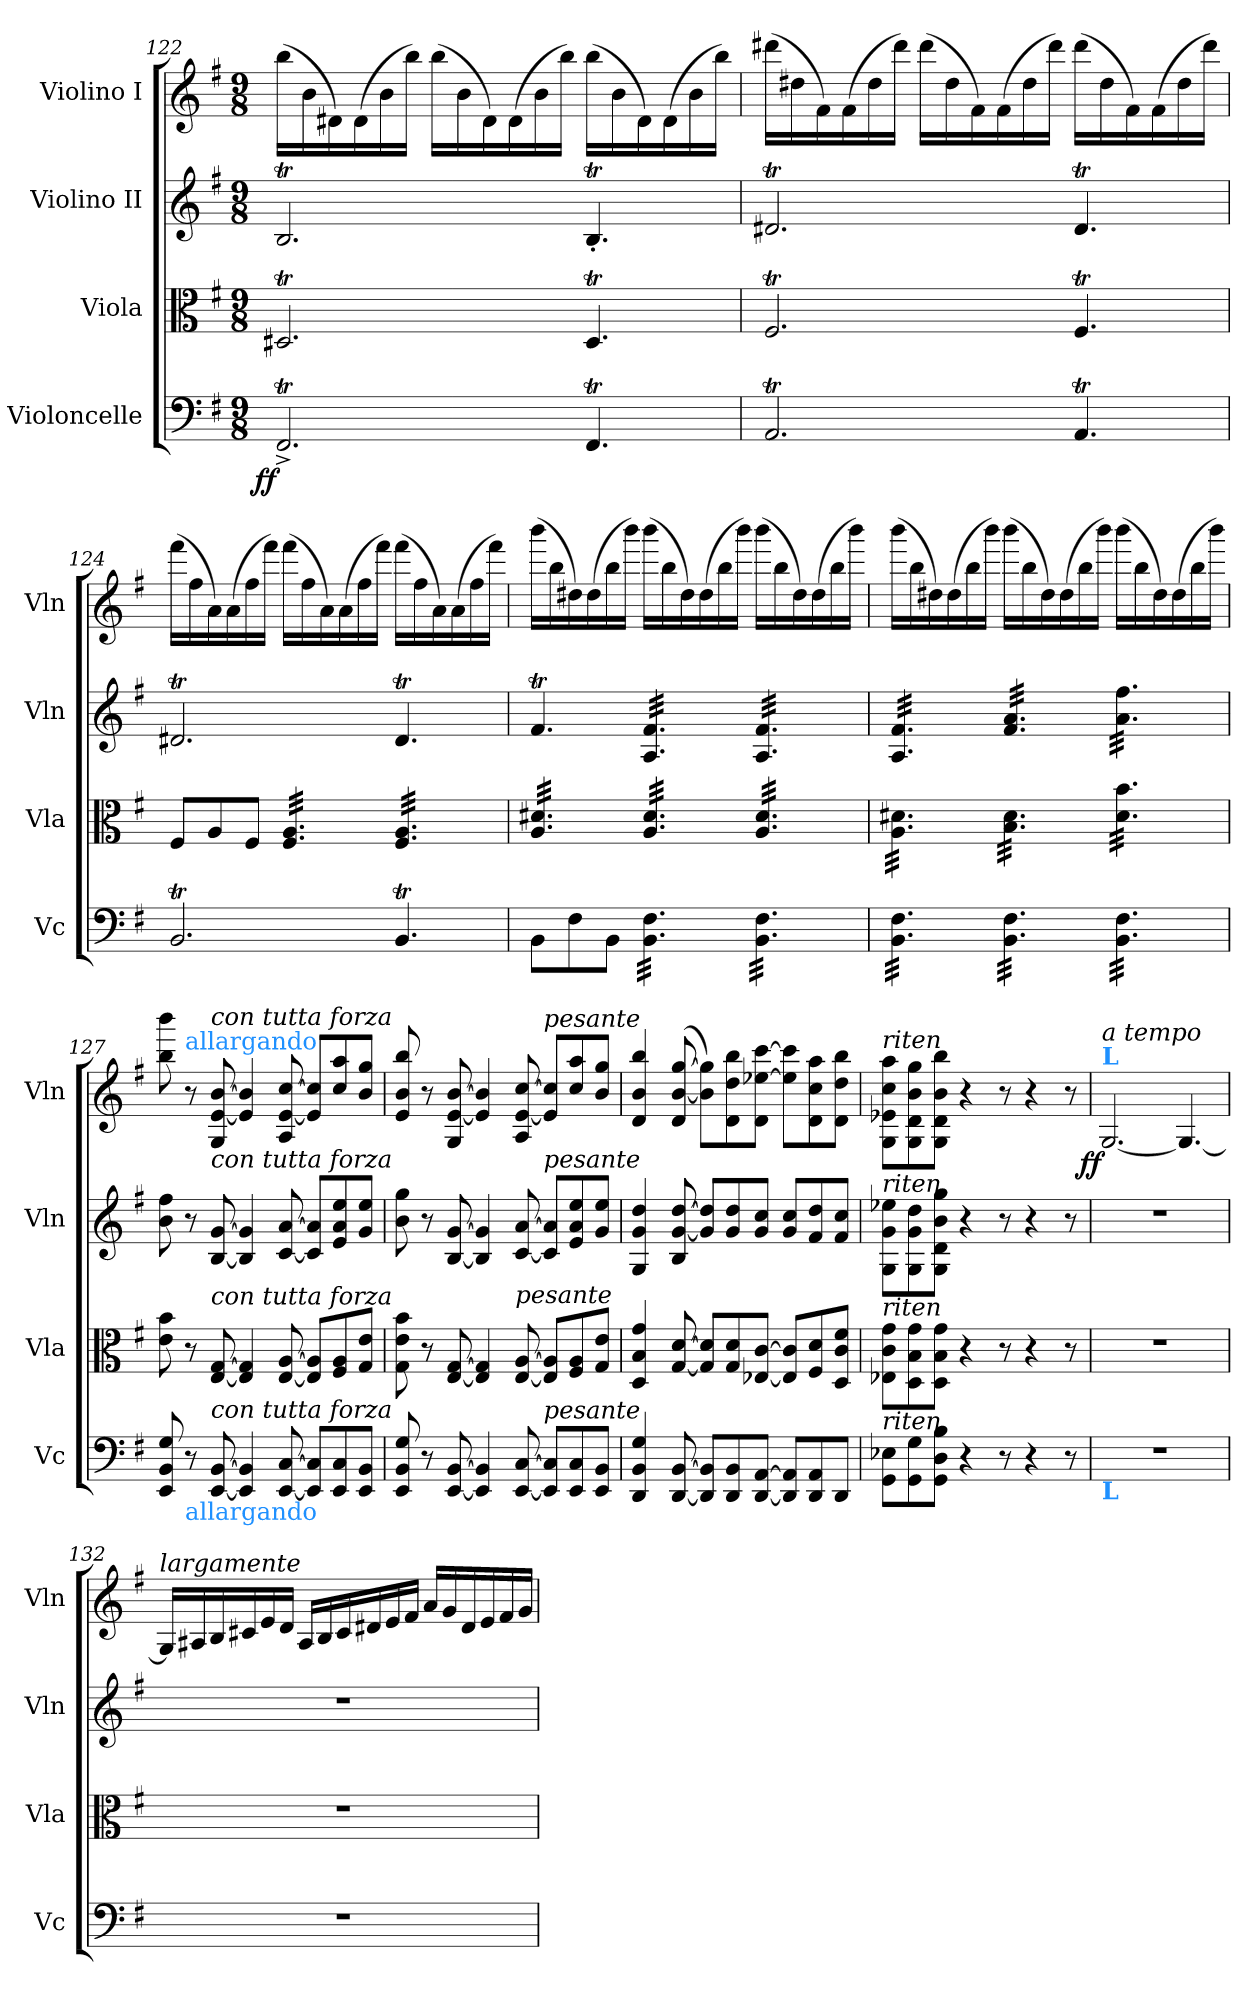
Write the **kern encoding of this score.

**kern	**dynam	**kern	**kern	**kern	**dynam
*part4	*part4	*part3	*part2	*part1	*part1
*staff4	*staff4	*staff3	*staff2	*staff1	*staff1
*I"Violoncelle	*	*I"Viola	*I"Violino II	*I"Violino I	*
*I'Vc	*	*I'Vla	*I'Vln	*I'Vln	*
*clefF4	*	*clefC3	*clefG2	*clefG2	*
*k[f#]	*	*k[f#]	*k[f#]	*k[f#]	*
*M9/8	*	*M9/8	*M9/8	*M9/8	*
=122	=122	=122	=122	=122	=122
!	!LO:DY:rj	!	!	!	!
2.FF#t^/	ff	2.D#Xt/	2.Bt/	(16bb\LL	.
.	.	.	.	16b\	.
.	.	.	.	16d#X\)	.
.	.	.	.	(16d#\	.
.	.	.	.	16b\	.
.	.	.	.	16bb\JJ)	.
.	.	.	.	(16bb\LL	.
.	.	.	.	16b\	.
.	.	.	.	16d#\)	.
.	.	.	.	(16d#\	.
.	.	.	.	16b\	.
.	.	.	.	16bb\JJ)	.
4.FF#t/	.	4.D#t/	4.Bt'/	(16bb\LL	.
.	.	.	.	16b\	.
.	.	.	.	16d#\)	.
.	.	.	.	(16d#\	.
.	.	.	.	16b\	.
.	.	.	.	16bb\JJ)	.
=123	=123	=123	=123	=123	=123
2.AAT/	.	2.F#t/	2.d#Xt/	(16ddd#X\LL	.
.	.	.	.	16dd#X\	.
.	.	.	.	16f#\)	.
.	.	.	.	(16f#\	.
.	.	.	.	16dd#\	.
.	.	.	.	16ddd#\JJ)	.
.	.	.	.	(16ddd#\LL	.
.	.	.	.	16dd#\	.
.	.	.	.	16f#\)	.
.	.	.	.	(16f#\	.
.	.	.	.	16dd#\	.
.	.	.	.	16ddd#\JJ)	.
4.AAT/	.	4.F#t/	4.d#t/	(16ddd#\LL	.
.	.	.	.	16dd#\	.
.	.	.	.	16f#\)	.
.	.	.	.	(16f#\	.
.	.	.	.	16dd#\	.
.	.	.	.	16ddd#\JJ)	.
=124	=124	=124	=124	=124	=124
2.BBt/	.	8F#/L	2.d#Xt/	(16fff#\LL	.
.	.	.	.	16ff#\	.
.	.	8A/	.	16a\)	.
.	.	.	.	(16a\	.
.	.	8F#/J	.	16ff#\	.
.	.	.	.	16fff#\JJ)	.
*	*	*tremolo	*	*	*
.	.	32F#/ 32A/LLL	.	(16fff#\LL	.
.	.	32F#/ 32A/	.	.	.
.	.	32F#/ 32A/	.	16ff#\	.
.	.	32F#/ 32A/	.	.	.
.	.	32F#/ 32A/	.	16a\)	.
.	.	32F#/ 32A/	.	.	.
.	.	32F#/ 32A/	.	(16a\	.
.	.	32F#/ 32A/	.	.	.
.	.	32F#/ 32A/	.	16ff#\	.
.	.	32F#/ 32A/	.	.	.
.	.	32F#/ 32A/	.	16fff#\JJ)	.
.	.	32F#/ 32A/JJJ	.	.	.
4.BBt/	.	32F#/ 32A/LLL	4.d#t/	(16fff#\LL	.
.	.	32F#/ 32A/	.	.	.
.	.	32F#/ 32A/	.	16ff#\	.
.	.	32F#/ 32A/	.	.	.
.	.	32F#/ 32A/	.	16a\)	.
.	.	32F#/ 32A/	.	.	.
.	.	32F#/ 32A/	.	(16a\	.
.	.	32F#/ 32A/	.	.	.
.	.	32F#/ 32A/	.	16ff#\	.
.	.	32F#/ 32A/	.	.	.
.	.	32F#/ 32A/	.	16fff#\JJ)	.
.	.	32F#/ 32A/JJJ	.	.	.
=125	=125	=125	=125	=125	=125
8BB\L	.	32A/ 32d#X/LLL	4.f#t/	(16bbb\LL	.
.	.	32A/ 32d#X/	.	.	.
.	.	32A/ 32d#X/	.	16bb\	.
.	.	32A/ 32d#X/	.	.	.
8F#\	.	32A/ 32d#X/	.	16dd#X\)	.
.	.	32A/ 32d#X/	.	.	.
.	.	32A/ 32d#X/	.	(16dd#\	.
.	.	32A/ 32d#X/	.	.	.
8BB\J	.	32A/ 32d#X/	.	16bb\	.
.	.	32A/ 32d#X/	.	.	.
.	.	32A/ 32d#X/	.	16bbb\JJ)	.
.	.	32A/ 32d#X/JJJ	.	.	.
*tremolo	*	*	*	*	*
*	*	*	*tremolo	*	*
32BB\ 32F#\LLL	.	32A/ 32d#/LLL	32A/ 32f#/LLL	(16bbb\LL	.
32BB\ 32F#\	.	32A/ 32d#/	32A/ 32f#/	.	.
32BB\ 32F#\	.	32A/ 32d#/	32A/ 32f#/	16bb\	.
32BB\ 32F#\	.	32A/ 32d#/	32A/ 32f#/	.	.
32BB\ 32F#\	.	32A/ 32d#/	32A/ 32f#/	16dd#\)	.
32BB\ 32F#\	.	32A/ 32d#/	32A/ 32f#/	.	.
32BB\ 32F#\	.	32A/ 32d#/	32A/ 32f#/	(16dd#\	.
32BB\ 32F#\	.	32A/ 32d#/	32A/ 32f#/	.	.
32BB\ 32F#\	.	32A/ 32d#/	32A/ 32f#/	16bb\	.
32BB\ 32F#\	.	32A/ 32d#/	32A/ 32f#/	.	.
32BB\ 32F#\	.	32A/ 32d#/	32A/ 32f#/	16bbb\JJ)	.
32BB\ 32F#\JJJ	.	32A/ 32d#/JJJ	32A/ 32f#/JJJ	.	.
32BB\ 32F#\LLL	.	32A/ 32d#/LLL	32A/ 32f#/LLL	(16bbb\LL	.
32BB\ 32F#\	.	32A/ 32d#/	32A/ 32f#/	.	.
32BB\ 32F#\	.	32A/ 32d#/	32A/ 32f#/	16bb\	.
32BB\ 32F#\	.	32A/ 32d#/	32A/ 32f#/	.	.
32BB\ 32F#\	.	32A/ 32d#/	32A/ 32f#/	16dd#\)	.
32BB\ 32F#\	.	32A/ 32d#/	32A/ 32f#/	.	.
32BB\ 32F#\	.	32A/ 32d#/	32A/ 32f#/	(16dd#\	.
32BB\ 32F#\	.	32A/ 32d#/	32A/ 32f#/	.	.
32BB\ 32F#\	.	32A/ 32d#/	32A/ 32f#/	16bb\	.
32BB\ 32F#\	.	32A/ 32d#/	32A/ 32f#/	.	.
32BB\ 32F#\	.	32A/ 32d#/	32A/ 32f#/	16bbb\JJ)	.
32BB\ 32F#\JJJ	.	32A/ 32d#/JJJ	32A/ 32f#/JJJ	.	.
=126	=126	=126	=126	=126	=126
32BB\ 32F#\LLL	.	32A\ 32d#X\LLL	32A/ 32f#/LLL	(16bbb\LL	.
32BB\ 32F#\	.	32A\ 32d#X\	32A/ 32f#/	.	.
32BB\ 32F#\	.	32A\ 32d#X\	32A/ 32f#/	16bb\	.
32BB\ 32F#\	.	32A\ 32d#X\	32A/ 32f#/	.	.
32BB\ 32F#\	.	32A\ 32d#X\	32A/ 32f#/	16dd#X\)	.
32BB\ 32F#\	.	32A\ 32d#X\	32A/ 32f#/	.	.
32BB\ 32F#\	.	32A\ 32d#X\	32A/ 32f#/	(16dd#\	.
32BB\ 32F#\	.	32A\ 32d#X\	32A/ 32f#/	.	.
32BB\ 32F#\	.	32A\ 32d#X\	32A/ 32f#/	16bb\	.
32BB\ 32F#\	.	32A\ 32d#X\	32A/ 32f#/	.	.
32BB\ 32F#\	.	32A\ 32d#X\	32A/ 32f#/	16bbb\JJ)	.
32BB\ 32F#\JJJ	.	32A\ 32d#X\JJJ	32A/ 32f#/JJJ	.	.
32BB\ 32F#\LLL	.	32B\ 32d#\LLL	32f#/ 32a/LLL	(16bbb\LL	.
32BB\ 32F#\	.	32B\ 32d#\	32f#/ 32a/	.	.
32BB\ 32F#\	.	32B\ 32d#\	32f#/ 32a/	16bb\	.
32BB\ 32F#\	.	32B\ 32d#\	32f#/ 32a/	.	.
32BB\ 32F#\	.	32B\ 32d#\	32f#/ 32a/	16dd#\)	.
32BB\ 32F#\	.	32B\ 32d#\	32f#/ 32a/	.	.
32BB\ 32F#\	.	32B\ 32d#\	32f#/ 32a/	(16dd#\	.
32BB\ 32F#\	.	32B\ 32d#\	32f#/ 32a/	.	.
32BB\ 32F#\	.	32B\ 32d#\	32f#/ 32a/	16bb\	.
32BB\ 32F#\	.	32B\ 32d#\	32f#/ 32a/	.	.
32BB\ 32F#\	.	32B\ 32d#\	32f#/ 32a/	16bbb\JJ)	.
32BB\ 32F#\JJJ	.	32B\ 32d#\JJJ	32f#/ 32a/JJJ	.	.
32BB\ 32F#\LLL	.	32d#\ 32b\LLL	32a\ 32ff#\LLL	(16bbb\LL	.
32BB\ 32F#\	.	32d#\ 32b\	32a\ 32ff#\	.	.
32BB\ 32F#\	.	32d#\ 32b\	32a\ 32ff#\	16bb\	.
32BB\ 32F#\	.	32d#\ 32b\	32a\ 32ff#\	.	.
32BB\ 32F#\	.	32d#\ 32b\	32a\ 32ff#\	16dd#\)	.
32BB\ 32F#\	.	32d#\ 32b\	32a\ 32ff#\	.	.
32BB\ 32F#\	.	32d#\ 32b\	32a\ 32ff#\	(16dd#\	.
32BB\ 32F#\	.	32d#\ 32b\	32a\ 32ff#\	.	.
32BB\ 32F#\	.	32d#\ 32b\	32a\ 32ff#\	16bb\	.
32BB\ 32F#\	.	32d#\ 32b\	32a\ 32ff#\	.	.
32BB\ 32F#\	.	32d#\ 32b\	32a\ 32ff#\	16bbb\JJ)	.
32BB\ 32F#\JJJ	.	32d#\ 32b\JJJ	32a\ 32ff#\JJJ	.	.
*	*	*	*Xtremolo	*	*
*	*	*Xtremolo	*	*	*
*Xtremolo	*	*	*	*	*
=127	=127	=127	=127	=127	=127
8EE/ 8BB/ 8G/	.	8e\ 8b\	8b\ 8ff#\	8bb\ 8bbb\	.
!	!	!	!	!LO:TX:a:color=dodgerblue:t=allargando	!
!LO:TX:b:color=dodgerblue:t=allargando	!	!	!	!	!
8r	.	8r	8r	8r	.
!	!	!	!	!LO:TX:a:i:t=con tutta forza	!
!	!	!	!LO:TX:a:i:t=con tutta forza	!	!
!	!	!LO:TX:a:i:t=con tutta forza	!	!	!
!LO:TX:a:i:t=con tutta forza	!	!	!	!	!
[8EE/ [8BB/	.	[8E/ [8G/	[8B/ [8g/	8G/ [8e/ [8b/	.
4EE]/ 4BB]/	.	4E]/ 4G]/	4B]/ 4g]/	4e]/ 4b]/	.
[8EE/ [8C/	.	[8E/ [8A/	[8c/ [8a/	8A/ [8e/ [8cc/	.
8EE]/ 8C]/L	.	8E]/ 8A]/L	8c]/ 8a]/L	8e]/ 8cc]/L	.
8EE/ 8C/	.	8F#/ 8A/	8e/ 8a/ 8ee/	8cc/ 8aa/	.
8EE/ 8BB/J	.	8G/ 8e/J	8g/ 8ee/J	8b/ 8gg/J	.
=128	=128	=128	=128	=128	=128
8EE/ 8BB/ 8G/	.	8G\ 8e\ 8b\	8b\ 8gg\	8e/ 8b/ 8bb/	.
8r	.	8r	8r	8r	.
[8EE/ [8BB/	.	[8E/ [8G/	[8B/ [8g/	8G/ [8e/ [8b/	.
4EE]/ 4BB]/	.	4E]/ 4G]/	4B]/ 4g]/	4e]/ 4b]/	.
!	!	!LO:TX:a:i:t=pesante	!	!	!
[8EE/ [8C/	.	[8E/ [8A/	[8c/ [8a/	8A/ [8e/ [8cc/	.
!	!	!	!	!LO:TX:a:i:t=pesante	!
!	!	!	!LO:TX:a:i:t=pesante	!	!
!LO:TX:a:i:t=pesante	!	!	!	!	!
8EE]/ 8C]/L	.	8E]/ 8A]/L	8c]/ 8a]/L	8e]/ 8cc]/L	.
8EE/ 8C/	.	8F#/ 8A/	8e/ 8a/ 8ee/	8cc/ 8aa/	.
8EE/ 8BB/J	.	8G/ 8e/J	8g/ 8ee/J	8b/ 8gg/J	.
=129	=129	=129	=129	=129	=129
4DD/ 4BB/ 4G/	.	4D/ 4B/ 4g/	4G/ 4g/ 4dd/	4d/ 4b/ 4bb/	.
[8DD/ [8BB/	.	[8G/ [8d/	8B/ [8g/ [8dd/	(<8d/ [8b/ [8gg/	.
8DD]/ 8BB]/L	.	8G]/ 8d]/L	8g]/ 8dd]/L	8b]\ 8gg]\L)	.
8DD/ 8BB/	.	8G/ 8d/	8g/ 8dd/	8d\ 8dd\ 8bb\	.
[8DD/ [8AA/J	.	[8E-X/ [8c/J	8g/ 8cc/J	8d\ [8ee-X\ [8ccc\J	.
8DD]/ 8AA]/L	.	8E-]/ 8c]/L	8g/ 8cc/L	8ee-]\ 8ccc]\L	.
8DD/ 8AA/	.	8F#/ 8d/	8f#/ 8dd/	8d\ 8cc\ 8aa\	.
8DD/J	.	8D/ 8c/ 8f#/J	8f#/ 8cc/J	8d\ 8dd\ 8bb\J	.
=130	=130	=130	=130	=130	=130
!	!	!	!	!LO:TX:a:i:t=riten	!
!	!	!	!LO:TX:a:i:t=riten	!	!
!	!	!LO:TX:a:i:t=riten	!	!	!
!LO:TX:a:i:t=riten	!	!	!	!	!
8GG\ 8E-X\L	.	8E-X\ 8c\ 8g\L	8G\ 8g\ 8ee-X\L	8G\ 8e-X\ 8cc\ 8aa\L	.
8GG\ 8G\	.	8D\ 8B\ 8g\	8G\ 8g\ 8dd\	8G\ 8d\ 8b\ 8gg\	.
8GG\ 8D\ 8B\J	.	8D\ 8B\ 8g\J	8G\ 8d\ 8b\ 8gg\J	8G\ 8d\ 8b\ 8bb\J	.
4r	.	4r	4r	4r	.
8r	.	8r	8r	8r	.
4r	.	4r	4r	4r	.
8r	.	8r	8r	8r	.
=131	=131	=131	=131	=131	=131
!	!	!	!	!LO:TX:a:B:color=dodgerblue:t=L	!
!	!	!	!	!LO:TX:a:i:t=a tempo	!
!LO:TX:b:B:color=dodgerblue:t=L	!	!	!	!	!
!	!	!	!	!	!LO:DY:rj
8%9r	.	8%9r	8%9r	[2.G/	ff
.	.	.	.	4.G/_	.
=132	=132	=132	=132	=132	=132
!	!	!	!	!LO:TX:a:i:t=largamente	!
8%9r	.	8%9r	8%9r	16G/LL]	.
.	.	.	.	16A#X/	.
.	.	.	.	16B/	.
.	.	.	.	16c#X/	.
.	.	.	.	16e/	.
.	.	.	.	16d/JJ	.
.	.	.	.	16A#/LL	.
.	.	.	.	16B/	.
.	.	.	.	16c#/	.
.	.	.	.	16d#X/	.
.	.	.	.	16e/	.
.	.	.	.	16f#/JJ	.
.	.	.	.	16a/LL	.
.	.	.	.	16g/	.
.	.	.	.	16d#/	.
.	.	.	.	16e/	.
.	.	.	.	16f#/	.
.	.	.	.	16g/JJ	.
=	=	=	=	=	=
*-	*-	*-	*-	*-	*-
